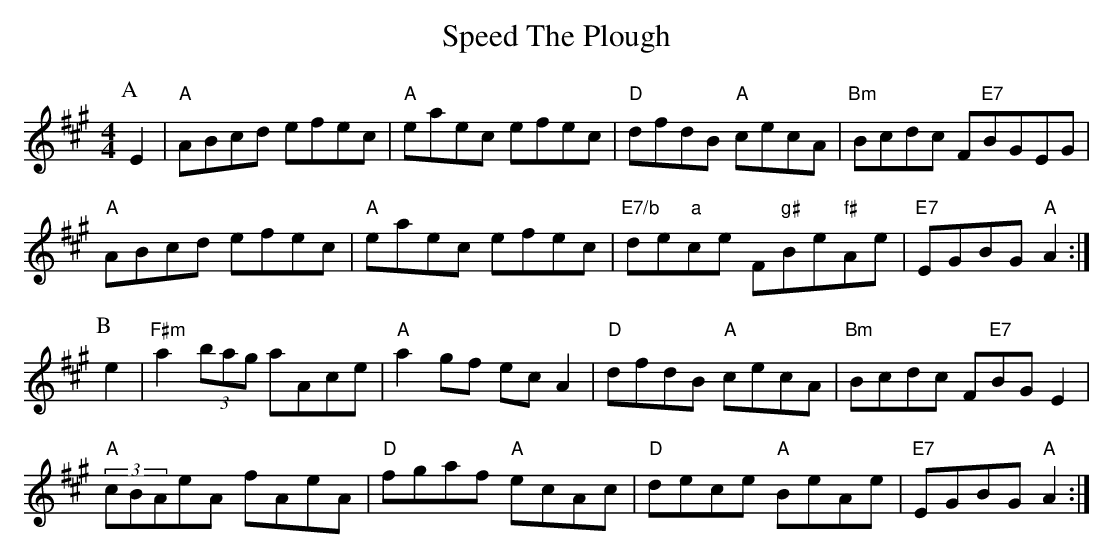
X:1
T:Speed The Plough
M:4/4
L:1/4
K:A
P:A
E|"A"A/2B/2c/2d/2 e/2f/2e/2c/2|"A"e/2a/2e/2c/2 e/2f/2e/2c/2|\
"D"d/2f/2d/2B/2 "A"c/2e/2c/2A/2|"Bm"B/2c/2d/2c/2 F/2"E7"B/2G/2E/2G/2|
"A"A/2B/2c/2d/2 e/2f/2e/2c/2|"A"e/2a/2e/2c/2 e/2f/2e/2c/2|\
"E7/b"d/2e/2"a"c/2e/2 F/2"g#"B/2e/2"f#"A/2e/2|"E7"E/2G/2B/2G/2 "A"A:|
P:B
e|"F#m"a(3b/2a/2g/2 a/2A/2c/2e/2|"A"ag/2f/2 e/2c/2A|\
"D"d/2f/2d/2B/2 "A"c/2e/2c/2A/2|"Bm"B/2c/2d/2c/2 F/2"E7"B/2G/2E|
"A"(3c/2B/2A/2e/2A/2 f/2A/2e/2A/2|"D"f/2g/2a/2f/2 "A"e/2c/2A/2c/2|\
"D"d/2e/2c/2e/2 "A"B/2e/2A/2e/2|"E7"E/2G/2B/2G/2 "A"A:|
